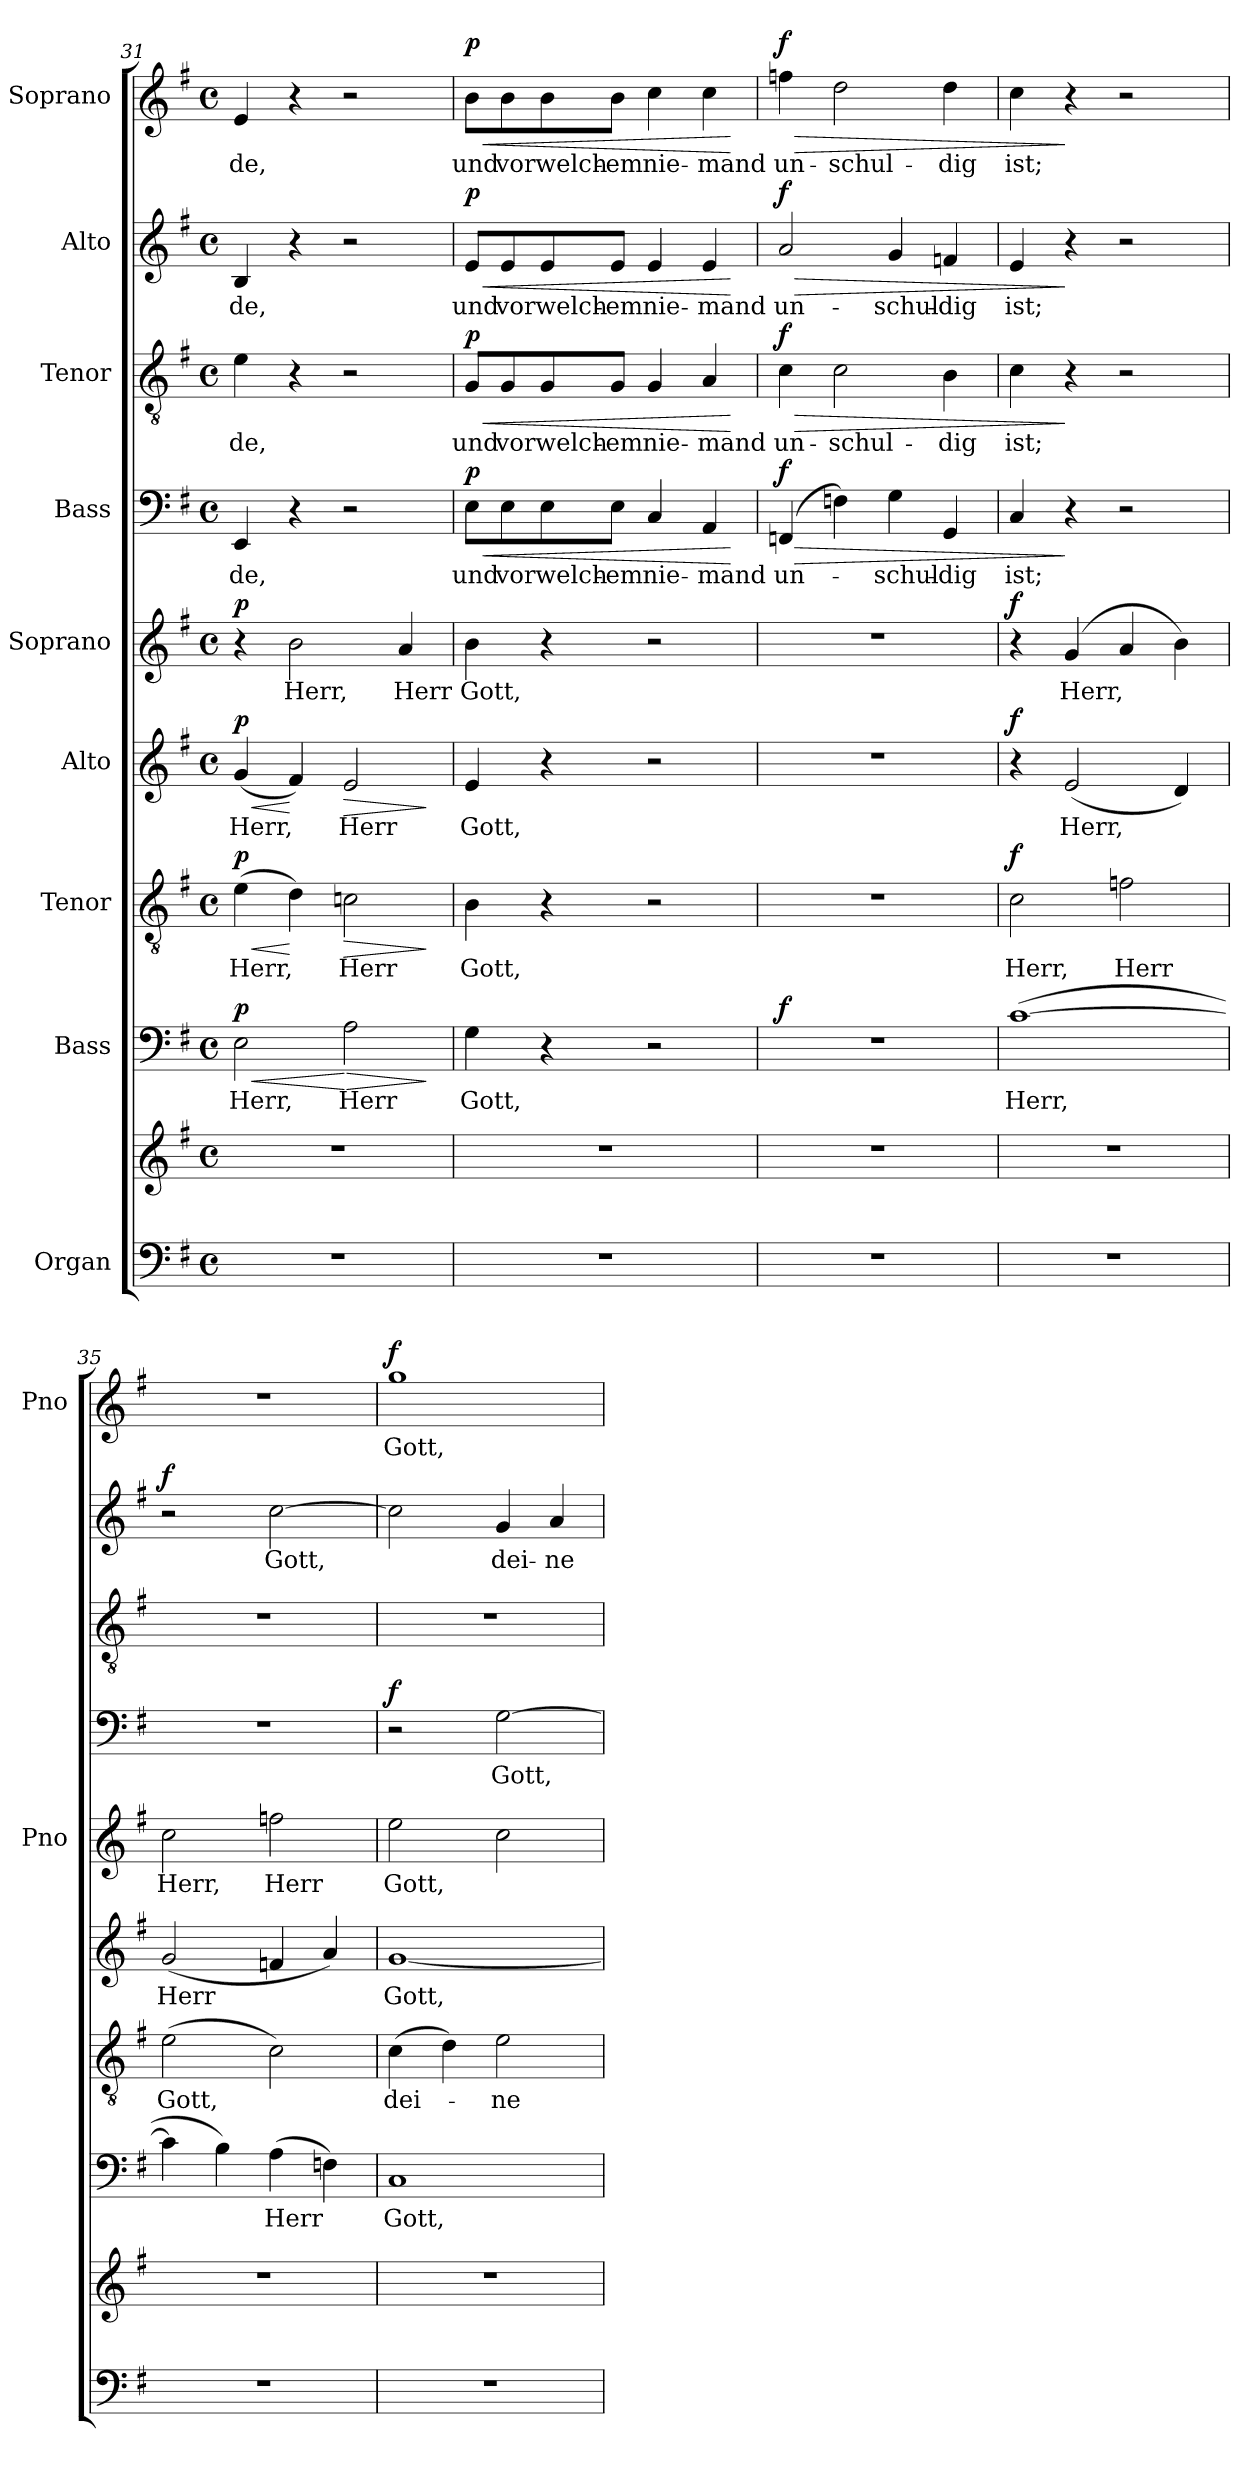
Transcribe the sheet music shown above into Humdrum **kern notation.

**kern	**kern	**kern	**text	**dynam	**kern	**text	**dynam	**kern	**text	**dynam	**kern	**text	**dynam	**kern	**text	**dynam	**kern	**text	**dynam	**kern	**text	**dynam	**kern	**text	**dynam
*part9	*part9	*part8	*part8	*part8	*part7	*part7	*part7	*part6	*part6	*part6	*part5	*part5	*part5	*part4	*part4	*part4	*part3	*part3	*part3	*part2	*part2	*part2	*part1	*part1	*part1
*staff10	*staff9	*staff8	*staff8	*staff8	*staff7	*staff7	*staff7	*staff6	*staff6	*staff6	*staff5	*staff5	*staff5	*staff4	*staff4	*staff4	*staff3	*staff3	*staff3	*staff2	*staff2	*staff2	*staff1	*staff1	*staff1
*I"Organ	*	*I"Bass	*	*	*I"Tenor	*	*	*I"Alto	*	*	*I"Soprano	*	*	*I"Bass	*	*	*I"Tenor	*	*	*I"Alto	*	*	*I"Soprano	*	*
*	*	*	*	*	*	*	*	*	*	*	*I'Pno	*	*	*	*	*	*	*	*	*	*	*	*I'Pno	*	*
!!LO:PB:g=z
*clefF4	*clefG2	*clefF4	*	*	*clefGv2	*	*	*clefG2	*	*	*clefG2	*	*	*clefF4	*	*	*clefGv2	*	*	*clefG2	*	*	*clefG2	*	*
*k[f#]	*k[f#]	*k[f#]	*	*	*k[f#]	*	*	*k[f#]	*	*	*k[f#]	*	*	*k[f#]	*	*	*k[f#]	*	*	*k[f#]	*	*	*k[f#]	*	*
*G:	*G:	*G:	*	*	*G:	*	*	*G:	*	*	*G:	*	*	*G:	*	*	*G:	*	*	*G:	*	*	*G:	*	*
*M4/4	*M4/4	*M4/4	*	*	*M4/4	*	*	*M4/4	*	*	*M4/4	*	*	*M4/4	*	*	*M4/4	*	*	*M4/4	*	*	*M4/4	*	*
*met(c)	*met(c)	*met(c)	*	*	*met(c)	*	*	*met(c)	*	*	*met(c)	*	*	*met(c)	*	*	*met(c)	*	*	*met(c)	*	*	*met(c)	*	*
=31	=31	=31	=31	=31	=31	=31	=31	=31	=31	=31	=31	=31	=31	=31	=31	=31	=31	=31	=31	=31	=31	=31	=31	=31	=31
!	!	!	!LO:LY:b	!LO:HP:b	!	!LO:LY:b	!LO:HP:b	!	!LO:LY:b	!LO:HP:b	!	!	!	!	!LO:LY:b	!	!	!LO:LY:b	!	!	!LO:LY:b	!	!	!LO:LY:b	!
!	!	!	!	!LO:DY:n=1:b	!	!	!LO:DY:n=1:b	!	!	!LO:DY:n=1:b	!	!	!LO:DY:b	!	!	!	!	!	!	!	!	!	!	!	!
1r	1r	2E\	Herr,	< p	(>4e\	Herr,	< p	(<4g/	Herr,	< p	4r	.	p	4EE/	-de,	.	4e\	-de,	.	4B/	-de,	.	4e/	-de,	.
!	!	!	!	!	!	!	!	!	!	!	!	!LO:LY:b	!	!	!	!	!	!	!	!	!	!	!	!	!
.	.	.	.	.	4d\)	.	[	4f#/)	.	[	2b\	Herr,	.	4r	.	.	4r	.	.	4r	.	.	4r	.	.
!	!	!	!LO:LY:b	!LO:HP:n=1:b	!	!LO:LY:b	!LO:HP:b	!	!LO:LY:b	!LO:HP:b	!	!	!	!	!	!	!	!	!	!	!	!	!	!	!
.	.	2A\	Herr	[ >	2cn\	Herr	>	2e/	Herr	>	.	.	.	2r	.	.	2r	.	.	2r	.	.	2r	.	.
!	!	!	!	!	!	!	!	!	!	!	!	!LO:LY:b	!	!	!	!	!	!	!	!	!	!	!	!	!
.	.	.	.	.	.	.	.	.	.	.	4a/	Herr	.	.	.	.	.	.	.	.	.	.	.	.	.
.	.	.	.	]	.	.	]	.	.	]	.	.	.	.	.	.	.	.	.	.	.	.	.	.	.
!!LO:PB:g=z
=32	=32	=32	=32	=32	=32	=32	=32	=32	=32	=32	=32	=32	=32	=32	=32	=32	=32	=32	=32	=32	=32	=32	=32	=32	=32
!	!	!	!LO:LY:b	!	!	!LO:LY:b	!	!	!LO:LY:b	!	!	!LO:LY:b	!	!	!LO:LY:b	!LO:HP:b	!	!LO:LY:b	!LO:HP:b	!	!LO:LY:b	!LO:HP:b	!	!LO:LY:b	!LO:HP:b
!	!	!	!	!	!	!	!	!	!	!	!	!	!	!	!	!LO:DY:n=1:b	!	!	!LO:DY:n=1:b	!	!	!LO:DY:n=1:b	!	!	!LO:DY:n=1:b
1r	1r	4G\	Gott,	.	4B\	Gott,	.	4e/	Gott,	.	4b\	Gott,	.	8E\L	und	< p	8G/L	und	< p	8e/L	und	< p	8b\L	und	< p
!	!	!	!	!	!	!	!	!	!	!	!	!	!	!	!LO:LY:b	!	!	!LO:LY:b	!	!	!LO:LY:b	!	!	!LO:LY:b	!
.	.	.	.	.	.	.	.	.	.	.	.	.	.	8E\	vor	.	8G/	vor	.	8e/	vor	.	8b\	vor	.
!	!	!	!	!	!	!	!	!	!	!	!	!	!	!	!LO:LY:b	!	!	!LO:LY:b	!	!	!LO:LY:b	!	!	!LO:LY:b	!
.	.	4r	.	.	4r	.	.	4r	.	.	4r	.	.	8E\	welch-	.	8G/	welch-	.	8e/	welch-	.	8b\	welch-	.
!	!	!	!	!	!	!	!	!	!	!	!	!	!	!	!LO:LY:b	!	!	!LO:LY:b	!	!	!LO:LY:b	!	!	!LO:LY:b	!
.	.	.	.	.	.	.	.	.	.	.	.	.	.	8E\J	-em	.	8G/J	-em	.	8e/J	-em	.	8b\J	-em	.
!	!	!	!	!	!	!	!	!	!	!	!	!	!	!	!LO:LY:b	!	!	!LO:LY:b	!	!	!LO:LY:b	!	!	!LO:LY:b	!
.	.	2r	.	.	2r	.	.	2r	.	.	2r	.	.	4C/	nie-	.	4G/	nie-	.	4e/	nie-	.	4cc\	nie-	.
!	!	!	!	!	!	!	!	!	!	!	!	!	!	!	!LO:LY:b	!	!	!LO:LY:b	!	!	!LO:LY:b	!	!	!LO:LY:b	!
.	.	.	.	.	.	.	.	.	.	.	.	.	.	4AA/	-mand	.	4A/	-mand	.	4e/	-mand	.	4cc\	-mand	.
.	.	.	.	.	.	.	.	.	.	.	.	.	.	.	.	[	.	.	[	.	.	[	.	.	[
=33	=33	=33	=33	=33	=33	=33	=33	=33	=33	=33	=33	=33	=33	=33	=33	=33	=33	=33	=33	=33	=33	=33	=33	=33	=33
!	!	!	!	!LO:DY:b	!	!	!	!	!	!	!	!	!	!	!LO:LY:b	!LO:HP:b	!	!LO:LY:b	!LO:HP:b	!	!LO:LY:b	!LO:HP:b	!	!LO:LY:b	!LO:HP:b
!	!	!	!	!	!	!	!	!	!	!	!	!	!	!	!	!LO:DY:n=1:b	!	!	!LO:DY:n=1:b	!	!	!LO:DY:n=1:b	!	!	!LO:DY:n=1:b
1r	1r	1r	.	f	1r	.	.	1r	.	.	1r	.	.	(>4FFn/	un-	> f	4c\	un-	> f	2a/	un-	> f	4ffn\	un-	> f
!	!	!	!	!	!	!	!	!	!	!	!	!	!	!	!	!	!	!LO:LY:b	!	!	!	!	!	!LO:LY:b	!
.	.	.	.	.	.	.	.	.	.	.	.	.	.	4Fn\)	.	.	2c\	-schul-	.	.	.	.	2dd\	-schul-	.
!	!	!	!	!	!	!	!	!	!	!	!	!	!	!	!LO:LY:b	!	!	!	!	!	!LO:LY:b	!	!	!	!
.	.	.	.	.	.	.	.	.	.	.	.	.	.	4G\	-schul-	.	.	.	.	4g/	-schul-	.	.	.	.
!	!	!	!	!	!	!	!	!	!	!	!	!	!	!	!LO:LY:b	!	!	!LO:LY:b	!	!	!LO:LY:b	!	!	!LO:LY:b	!
.	.	.	.	.	.	.	.	.	.	.	.	.	.	4GG/	-dig	.	4B\	-dig	.	4fn/	-dig	.	4dd\	-dig	.
=34	=34	=34	=34	=34	=34	=34	=34	=34	=34	=34	=34	=34	=34	=34	=34	=34	=34	=34	=34	=34	=34	=34	=34	=34	=34
!	!	!	!LO:LY:b	!	!	!LO:LY:b	!LO:DY:b	!	!	!LO:DY:b	!	!	!LO:DY:b	!	!LO:LY:b	!	!	!LO:LY:b	!	!	!LO:LY:b	!	!	!LO:LY:b	!
1r	1r	(>[1c	Herr,	.	2c\	Herr,	f	4r	.	f	4r	.	f	4C/	ist;	.	4c\	ist;	.	4e/	ist;	.	4cc\	ist;	.
!	!	!	!	!	!	!	!	!	!LO:LY:b	!	!	!LO:LY:b	!	!	!	!	!	!	!	!	!	!	!	!	!
.	.	.	.	.	.	.	.	(<2e/	Herr,	.	(>4g/	Herr,	.	4r	.	]	4r	.	]	4r	.	]	4r	.	]
!	!	!	!	!	!	!LO:LY:b	!	!	!	!	!	!	!	!	!	!	!	!	!	!	!	!	!	!	!
.	.	.	.	.	2fn\	Herr	.	.	.	.	4a/	.	.	2r	.	.	2r	.	.	2r	.	.	2r	.	.
.	.	.	.	.	.	.	.	4d/)	.	.	4b\)	.	.	.	.	.	.	.	.	.	.	.	.	.	.
=35	=35	=35	=35	=35	=35	=35	=35	=35	=35	=35	=35	=35	=35	=35	=35	=35	=35	=35	=35	=35	=35	=35	=35	=35	=35
!	!	!	!	!	!	!LO:LY:b	!	!	!LO:LY:b	!	!	!LO:LY:b	!	!	!	!	!	!	!	!	!	!LO:DY:b	!	!	!
1r	1r	4c\]	.	.	(>2e\	Gott,	.	(<2g/	Herr	.	2cc\	Herr,	.	1r	.	.	1r	.	.	2r	.	f	1r	.	.
.	.	4B\)	.	.	.	.	.	.	.	.	.	.	.	.	.	.	.	.	.	.	.	.	.	.	.
!	!	!	!LO:LY:b	!	!	!	!	!	!	!	!	!LO:LY:b	!	!	!	!	!	!	!	!	!LO:LY:b	!	!	!	!
.	.	(>4A\	Herr	.	2c\)	.	.	4fn/	.	.	2ffn\	Herr	.	.	.	.	.	.	.	[2cc\	Gott,	.	.	.	.
.	.	4Fn\)	.	.	.	.	.	4a/)	.	.	.	.	.	.	.	.	.	.	.	.	.	.	.	.	.
=36	=36	=36	=36	=36	=36	=36	=36	=36	=36	=36	=36	=36	=36	=36	=36	=36	=36	=36	=36	=36	=36	=36	=36	=36	=36
!	!	!	!LO:LY:b	!	!	!LO:LY:b	!	!	!LO:LY:b	!	!	!LO:LY:b	!	!	!	!LO:DY:b	!	!	!	!	!	!	!	!LO:LY:b	!LO:DY:b
1r	1r	1C	Gott,	.	(>4c\	dei-	.	[1g	Gott,	.	2ee\	Gott,	.	2r	.	f	1r	.	.	2cc\]	.	.	1gg	Gott,	f
.	.	.	.	.	4d\)	.	.	.	.	.	.	.	.	.	.	.	.	.	.	.	.	.	.	.	.
!	!	!	!	!	!	!LO:LY:b	!	!	!	!	!	!	!	!	!LO:LY:b	!	!	!	!	!	!LO:LY:b	!	!	!	!
.	.	.	.	.	2e\	-ne	.	.	.	.	2cc\	.	.	[2G\	Gott,	.	.	.	.	4g/	dei-	.	.	.	.
!	!	!	!	!	!	!	!	!	!	!	!	!	!	!	!	!	!	!	!	!	!LO:LY:b	!	!	!	!
.	.	.	.	.	.	.	.	.	.	.	.	.	.	.	.	.	.	.	.	4a/	-ne	.	.	.	.
=	=	=	=	=	=	=	=	=	=	=	=	=	=	=	=	=	=	=	=	=	=	=	=	=	=
*-	*-	*-	*-	*-	*-	*-	*-	*-	*-	*-	*-	*-	*-	*-	*-	*-	*-	*-	*-	*-	*-	*-	*-	*-	*-
